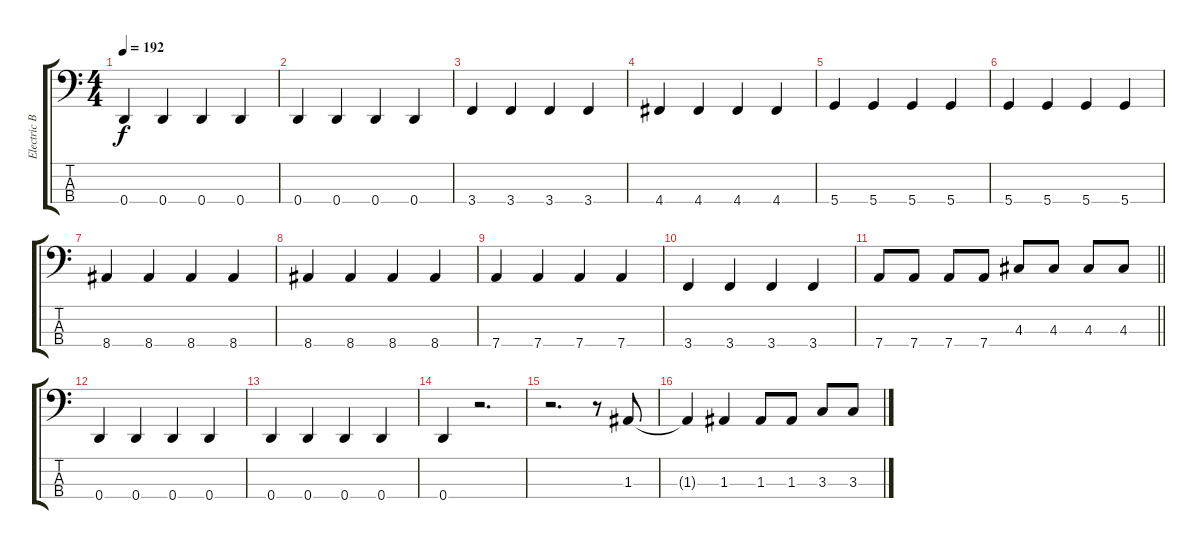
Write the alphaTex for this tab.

\track ("Electric Bass" "Electric B") {instrument electricbassfinger}
\staff {score tabs}
\tuning (G2 D2 A1 D1) {hide}
\ts (4 4)
\tempo 192
\clef f4
\ks c
0.4.4{dy f} 0.4.4 0.4.4 0.4.4 |
0.4.4 0.4.4 0.4.4 0.4.4 |
3.4.4 3.4.4 3.4.4 3.4.4 |
4.4.4 4.4.4 4.4.4 4.4.4 |
5.4.4 5.4.4 5.4.4 5.4.4 |
5.4.4 5.4.4 5.4.4 5.4.4 |
8.4.4 8.4.4 8.4.4 8.4.4 |
8.4.4 8.4.4 8.4.4 8.4.4 |
7.4.4 7.4.4 7.4.4 7.4.4 |
3.4.4 3.4.4 3.4.4 3.4.4 |
\barLineRight lightlight
7.4.8 7.4.8 7.4.8 7.4.8 4.3.8 4.3.8 4.3.8 4.3.8 |
0.4.4 0.4.4 0.4.4 0.4.4 |
0.4.4 0.4.4 0.4.4 0.4.4 |
0.4.4 r.2{d} |
r.2{d} r.8 1.3.8 |
1.3{t}.4 1.3.4 1.3.8 1.3.8 3.3.8 3.3.8
